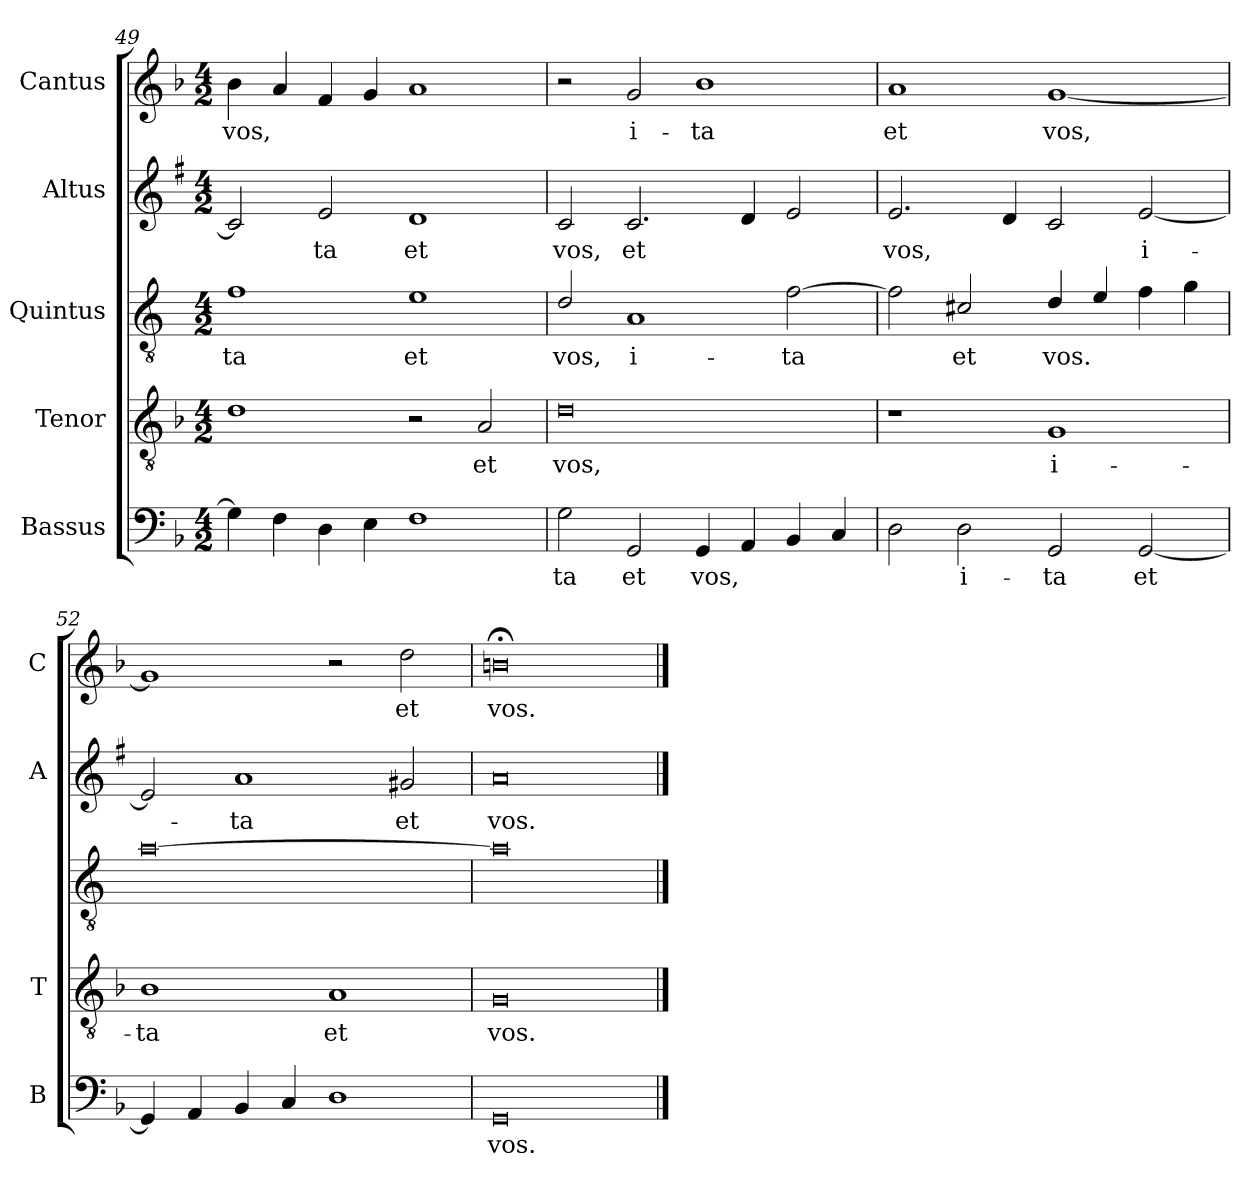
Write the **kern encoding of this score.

**kern	**text	**kern	**text	**kern	**text	**kern	**text	**kern	**text
*part5	*part5	*part4	*part4	*part3	*part3	*part2	*part2	*part1	*part1
*staff5	*staff5	*staff4	*staff4	*staff3	*staff3	*staff2	*staff2	*staff1	*staff1
*I"Bassus	*	*I"Tenor	*	*I"Quintus	*	*I"Altus	*	*I"Cantus	*
*I'B	*	*I'T	*	*	*	*I'A	*	*I'C	*
*clefF4	*	*clefGv2	*	*clefGv2	*	*clefG2	*	*clefG2	*
*	*	*	*	*ITrd4c7	*	*ITrd1c2	*	*	*
*k[b-]	*	*k[b-]	*	*k[b-]	*	*k[b-]	*	*k[b-]	*
*F:	*	*F:	*	*F:	*	*F:	*	*F:	*
*M4/2	*	*M4/2	*	*M4/2	*	*M4/2	*	*M4/2	*
=49	=49	=49	=49	=49	=49	=49	=49	=49	=49
!	!	!	!	!	!LO:LY:b	!	!	!	!LO:LY:b
4G\]	.	1d	.	1B-	-ta	2B-/]	.	4b-\	vos,
4F\	.	.	.	.	.	.	.	4a/	.
!	!	!	!	!	!	!	!LO:LY:b	!	!
4D\	.	.	.	.	.	2d/	-ta	4f/	.
4E\	.	.	.	.	.	.	.	4g/	.
!	!	!	!	!	!LO:LY:b	!	!LO:LY:b	!	!
1F	.	2r	.	1A	et	1c	et	1a	.
!	!	!	!LO:LY:b	!	!	!	!	!	!
.	.	2A/	et	.	.	.	.	.	.
=50	=50	=50	=50	=50	=50	=50	=50	=50	=50
!	!LO:LY:b	!	!LO:LY:b	!	!LO:LY:b	!	!LO:LY:b	!	!
2G\	-ta	0d	vos,	2G/	vos,	2B-/	vos,	2r	.
!	!LO:LY:b	!	!	!	!LO:LY:b	!	!LO:LY:b	!	!LO:LY:b
2GG/	et	.	.	1D	i-	2.B-/	et	2g/	i-
!	!LO:LY:b	!	!	!	!	!	!	!	!LO:LY:b
4GG/	vos,	.	.	.	.	.	.	1b-	-ta
4AA/	.	.	.	.	.	4c/	.	.	.
!	!	!	!	!	!LO:LY:b	!	!	!	!
4BB-/	.	.	.	[2B-\	-ta	2d/	.	.	.
4C/	.	.	.	.	.	.	.	.	.
=51	=51	=51	=51	=51	=51	=51	=51	=51	=51
!	!	!	!	!	!	!	!LO:LY:b	!	!LO:LY:b
2D\	.	1r	.	2B-\]	.	2.d/	vos,	1a	et
!	!LO:LY:b	!	!	!	!LO:LY:b	!	!	!	!
2D\	i-	.	.	2F#X/	et	.	.	.	.
.	.	.	.	.	.	4c/	.	.	.
!	!LO:LY:b	!	!LO:LY:b	!	!LO:LY:b	!	!	!	!LO:LY:b
2GG/	-ta	1G	i-	4G/	vos.	2B-/	.	[1g	vos,
.	.	.	.	4A/	.	.	.	.	.
!	!LO:LY:b	!	!	!	!	!	!LO:LY:b	!	!
[2GG/	et	.	.	4B-\	.	[2d/	i-	.	.
.	.	.	.	4c\	.	.	.	.	.
=52	=52	=52	=52	=52	=52	=52	=52	=52	=52
!	!	!	!LO:LY:b	!	!	!	!	!	!
4GG/]	.	1B-	-ta	[0d	.	2d/]	.	1g]	.
4AA/	.	.	.	.	.	.	.	.	.
!	!	!	!	!	!	!	!LO:LY:b	!	!
4BB-/	.	.	.	.	.	1g	-ta	.	.
4C/	.	.	.	.	.	.	.	.	.
!	!	!	!LO:LY:b	!	!	!	!	!	!
1D	.	1A	et	.	.	.	.	2r	.
!	!	!	!	!	!	!	!LO:LY:b	!	!LO:LY:b
.	.	.	.	.	.	2f#X/	et	2dd\	et
=53	=53	=53	=53	=53	=53	=53	=53	=53	=53
!	!LO:LY:b	!	!LO:LY:b	!	!	!	!LO:LY:b	!	!LO:LY:b
0GG	vos.	0G	vos.	0d]	.	0g	vos.	0bn;<	vos.
==	==	==	==	==	==	==	==	==	==
*-	*-	*-	*-	*-	*-	*-	*-	*-	*-
